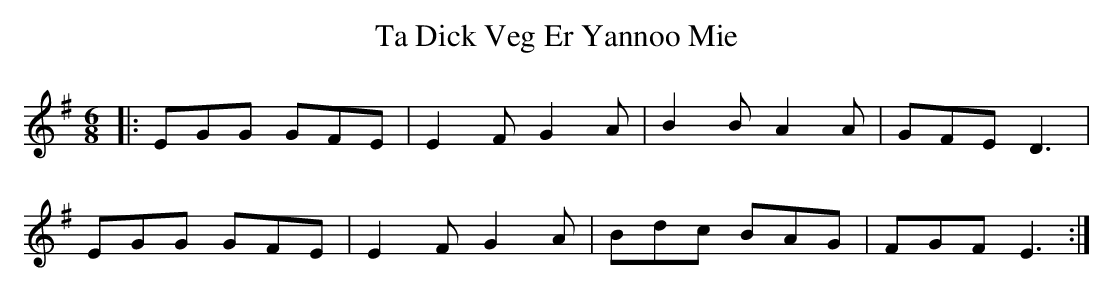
X:1
T: Ta Dick Veg Er Yannoo Mie
M: 6/8
L: 1/8
K: Emin
|:EGG GFE|E2FG2A|B2BA2A|GFE D3|
EGG GFE|E2FG2A|Bdc BAG|FGFE3:|
